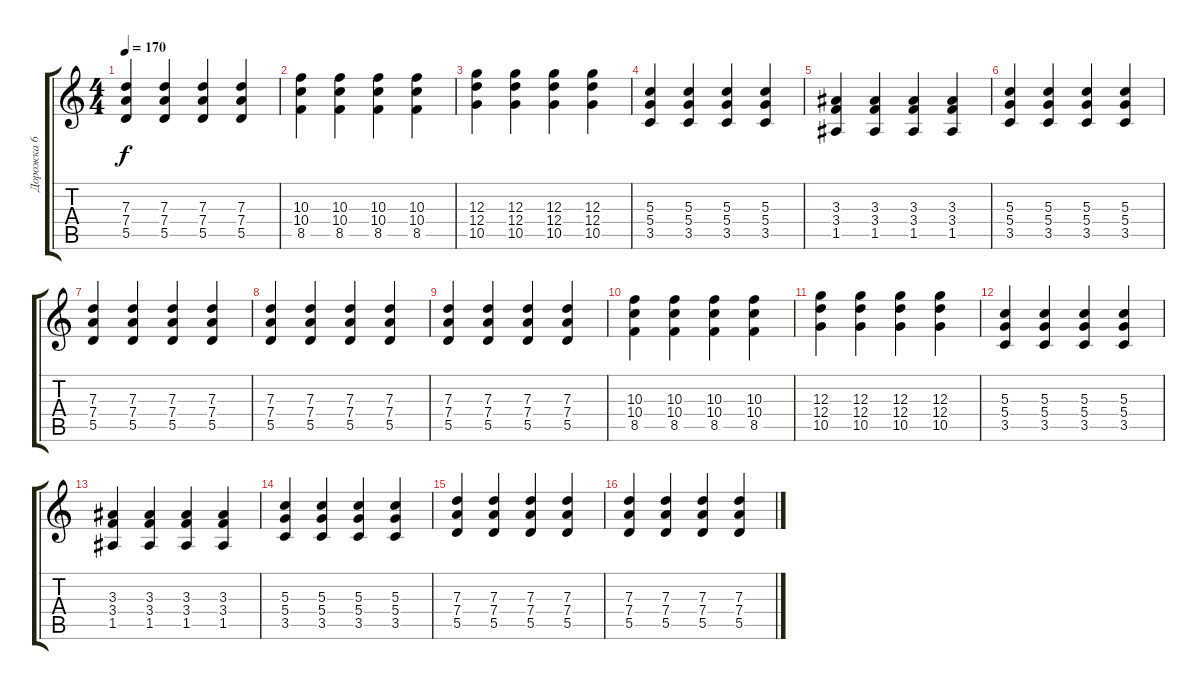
\track ("Дорожка 6" "Дорожка 6") {instrument distortionguitar}
\staff {score tabs}
\tuning (E4 B3 G3 D3 A2 E2) {hide}
\ts (4 4)
\tempo 170
\clef g2
\ks c
(7.3 7.4 5.5).4{dy f instrument distortionguitar} (7.3 7.4 5.5).4 (7.3 7.4 5.5).4 (7.3 7.4 5.5).4 |
(10.3 10.4 8.5).4 (10.3 10.4 8.5).4 (10.3 10.4 8.5).4 (10.3 10.4 8.5).4 |
(12.3 12.4 10.5).4 (12.3 12.4 10.5).4 (12.3 12.4 10.5).4 (12.3 12.4 10.5).4 |
(5.3 5.4 3.5).4 (5.3 5.4 3.5).4 (5.3 5.4 3.5).4 (5.3 5.4 3.5).4 |
(3.3 3.4 1.5).4 (3.3 3.4 1.5).4 (3.3 3.4 1.5).4 (3.3 3.4 1.5).4 |
(5.3 5.4 3.5).4 (5.3 5.4 3.5).4 (5.3 5.4 3.5).4 (5.3 5.4 3.5).4 |
(7.3 7.4 5.5).4 (7.3 7.4 5.5).4 (7.3 7.4 5.5).4 (7.3 7.4 5.5).4 |
(7.3 7.4 5.5).4 (7.3 7.4 5.5).4 (7.3 7.4 5.5).4 (7.3 7.4 5.5).4 |
(7.3 7.4 5.5).4{instrument distortionguitar} (7.3 7.4 5.5).4 (7.3 7.4 5.5).4 (7.3 7.4 5.5).4 |
(10.3 10.4 8.5).4 (10.3 10.4 8.5).4 (10.3 10.4 8.5).4 (10.3 10.4 8.5).4 |
(12.3 12.4 10.5).4 (12.3 12.4 10.5).4 (12.3 12.4 10.5).4 (12.3 12.4 10.5).4 |
(5.3 5.4 3.5).4 (5.3 5.4 3.5).4 (5.3 5.4 3.5).4 (5.3 5.4 3.5).4 |
(3.3 3.4 1.5).4 (3.3 3.4 1.5).4 (3.3 3.4 1.5).4 (3.3 3.4 1.5).4 |
(5.3 5.4 3.5).4 (5.3 5.4 3.5).4 (5.3 5.4 3.5).4 (5.3 5.4 3.5).4 |
(7.3 7.4 5.5).4 (7.3 7.4 5.5).4 (7.3 7.4 5.5).4 (7.3 7.4 5.5).4 |
(7.3 7.4 5.5).4 (7.3 7.4 5.5).4 (7.3 7.4 5.5).4 (7.3 7.4 5.5).4
